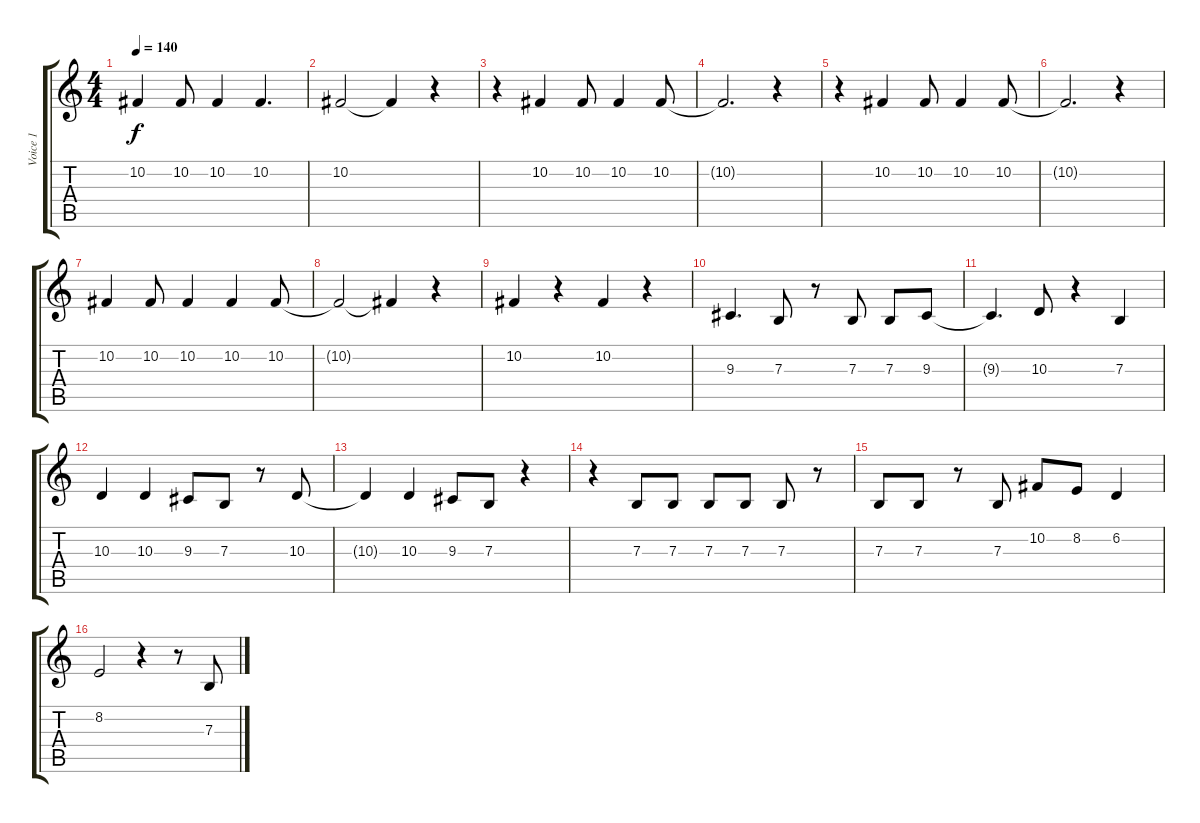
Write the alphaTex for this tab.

\track ("Voice 1" "Voice 1") {instrument lead5charang}
\staff {score tabs}
\tuning (Db4 Ab3 E3 B2 Gb2 B1) {hide}
\ts (4 4)
\tempo 140
\clef g2
\ks c
10.2.4{dy f} 10.2.8 10.2.4 10.2.4{d} |
10.2.2 10.2{t}.4 r.4 |
r.4 10.2.4 10.2.8 10.2.4 10.2.8 |
10.2{t}.2{d} r.4 |
r.4 10.2.4 10.2.8 10.2.4 10.2.8 |
10.2{t}.2{d} r.4 |
10.2.4 10.2.8 10.2.4 10.2.4 10.2.8 |
10.2{t}.2 10.2{t}.4 r.4 |
10.2.4 r.4 10.2.4 r.4 |
9.3.4{d} 7.3.8 r.8 7.3.8 7.3.8 9.3.8 |
9.3{t}.4{d} 10.3.8 r.4 7.3.4 |
10.3.4 10.3.4 9.3.8 7.3.8 r.8 10.3.8 |
10.3{t}.4 10.3.4 9.3.8 7.3.8 r.4 |
r.4 7.3.8 7.3.8 7.3.8 7.3.8 7.3.8 r.8 |
7.3.8 7.3.8 r.8 7.3.8 10.2.8 8.2.8 6.2.4 |
8.2.2 r.4 r.8 7.3.8
